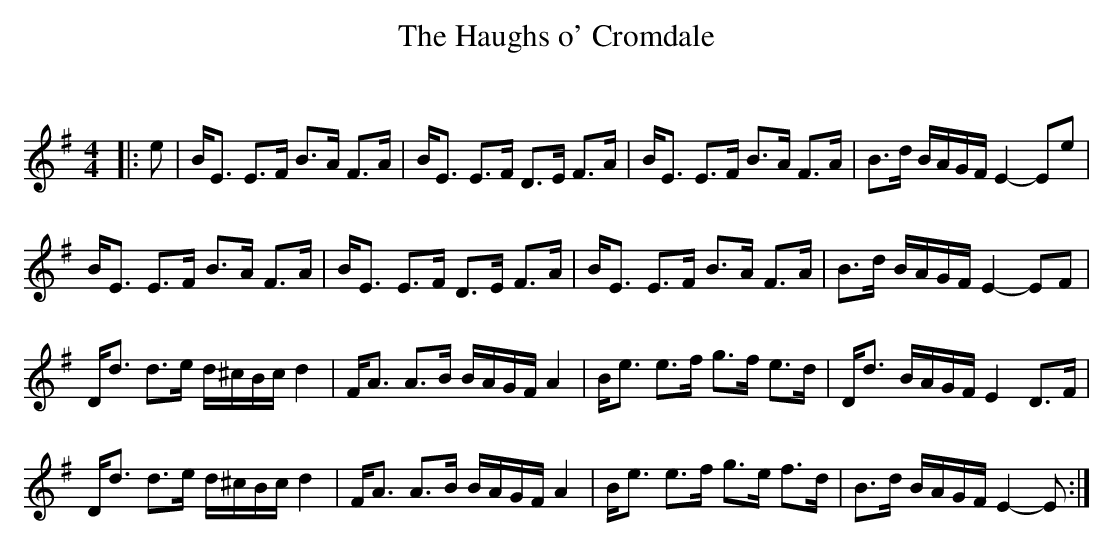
X:1
T: The Haughs o' Cromdale
C:
Q: 128
K:Em
M:4/4
L:1/16
|:e2|BE3 E3F B3A F3A|BE3 E3F D3E F3A|BE3 E3F B3A F3A|B3d BAGF E4-E2e2|
BE3 E3F B3A F3A|BE3 E3F D3E F3A|BE3 E3F B3A F3A|B3d BAGF E4-E2F2|
Dd3 d3e d^cBc d4|FA3 A3B BAGF A4|Be3 e3f g3f e3d|Dd3 BAGF E4 D3F|
Dd3 d3e d^cBc d4|FA3 A3B BAGF A4|Be3 e3f g3e f3d|B3d BAGF E4-E2:|
